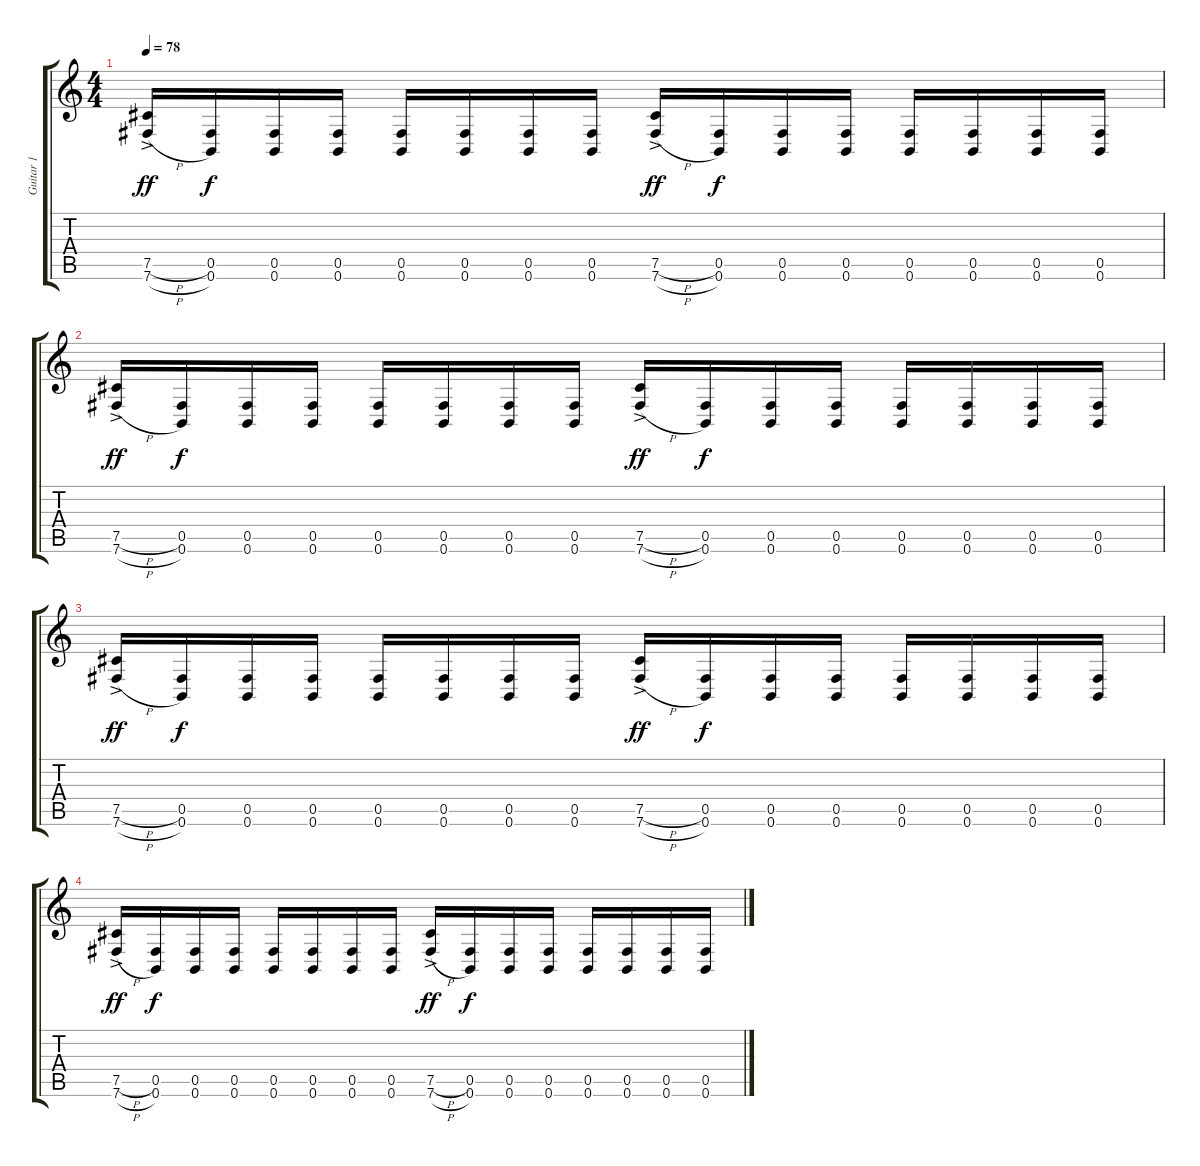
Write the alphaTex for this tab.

\track ("Guitar 1" "Guitar 1") {instrument distortionguitar}
\staff {score tabs}
\tuning (Db4 Ab3 E3 B2 Gb2 B1) {hide}
\ts (4 4)
\tempo 78
\clef g2
\ks c
(7.5{h ac} 7.6{h ac}).16{dy ff} (0.5 0.6).16{dy f} (0.5 0.6).16 (0.5 0.6).16 (0.5 0.6).16 (0.5 0.6).16 (0.5 0.6).16 (0.5 0.6).16 (7.5{h ac} 7.6{h ac}).16{dy ff} (0.5 0.6).16{dy f} (0.5 0.6).16 (0.5 0.6).16 (0.5 0.6).16 (0.5 0.6).16 (0.5 0.6).16 (0.5 0.6).16 |
(7.5{h ac} 7.6{h ac}).16{dy ff} (0.5 0.6).16{dy f} (0.5 0.6).16 (0.5 0.6).16 (0.5 0.6).16 (0.5 0.6).16 (0.5 0.6).16 (0.5 0.6).16 (7.5{h ac} 7.6{h ac}).16{dy ff} (0.5 0.6).16{dy f} (0.5 0.6).16 (0.5 0.6).16 (0.5 0.6).16 (0.5 0.6).16 (0.5 0.6).16 (0.5 0.6).16 |
(7.5{h ac} 7.6{h ac}).16{dy ff} (0.5 0.6).16{dy f} (0.5 0.6).16 (0.5 0.6).16 (0.5 0.6).16 (0.5 0.6).16 (0.5 0.6).16 (0.5 0.6).16 (7.5{h ac} 7.6{h ac}).16{dy ff} (0.5 0.6).16{dy f} (0.5 0.6).16 (0.5 0.6).16 (0.5 0.6).16 (0.5 0.6).16 (0.5 0.6).16 (0.5 0.6).16 |
(7.5{h ac} 7.6{h ac}).16{dy ff} (0.5 0.6).16{dy f} (0.5 0.6).16 (0.5 0.6).16 (0.5 0.6).16 (0.5 0.6).16 (0.5 0.6).16 (0.5 0.6).16 (7.5{h ac} 7.6{h ac}).16{dy ff} (0.5 0.6).16{dy f} (0.5 0.6).16 (0.5 0.6).16 (0.5 0.6).16 (0.5 0.6).16 (0.5 0.6).16 (0.5 0.6).16
